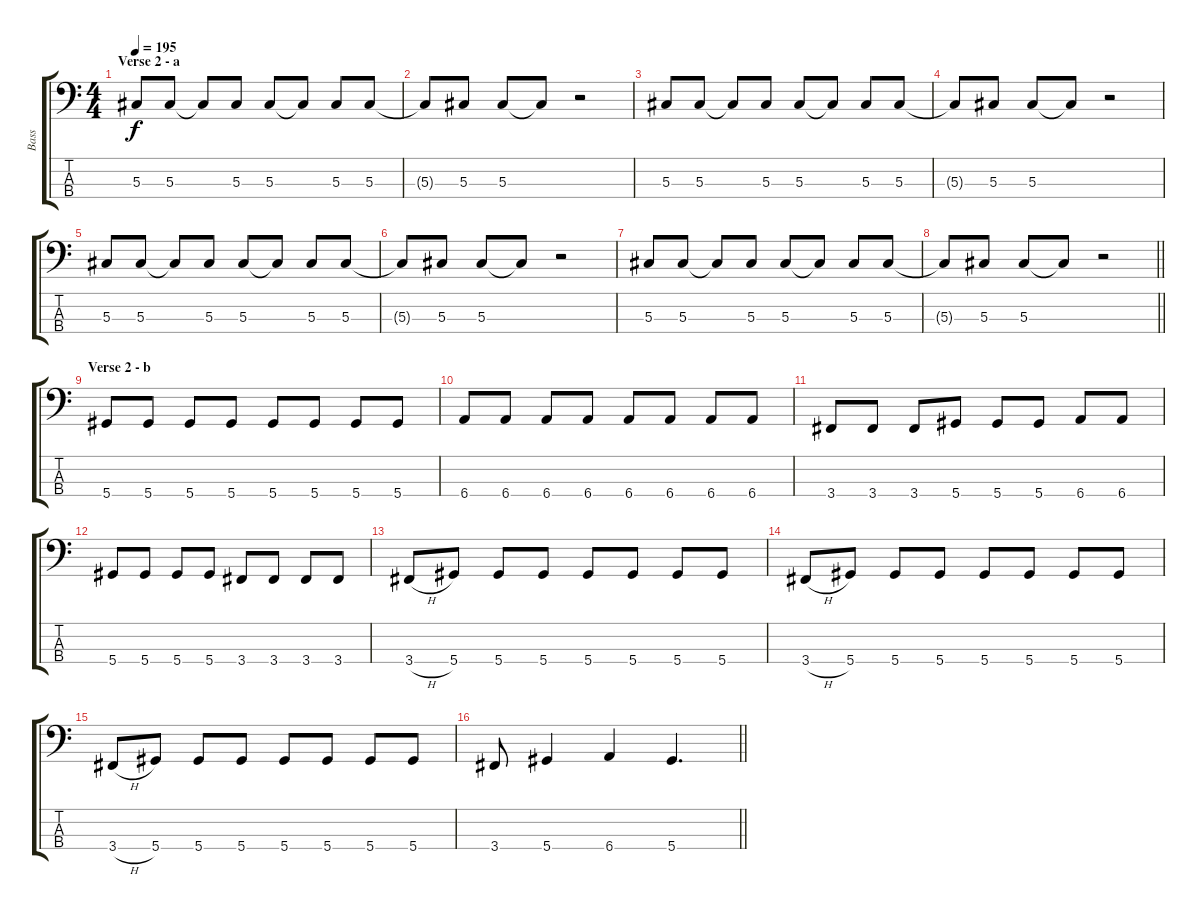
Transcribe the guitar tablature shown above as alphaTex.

\track ("Bass" "Bass") {instrument electricbasspick}
\staff {score tabs}
\tuning (Gb2 Db2 Ab1 Eb1) {hide}
\ts (4 4)
\section ("" "Verse 2 - a")
\tempo 195
\clef f4
\ks c
5.3.8{dy f} 5.3.8 5.3{t}.8 5.3.8 5.3.8 5.3{t}.8 5.3.8 5.3.8 |
5.3{t}.8 5.3.8 5.3.8 5.3{t}.8 r.2 |
5.3.8 5.3.8 5.3{t}.8 5.3.8 5.3.8 5.3{t}.8 5.3.8 5.3.8 |
5.3{t}.8 5.3.8 5.3.8 5.3{t}.8 r.2 |
5.3.8 5.3.8 5.3{t}.8 5.3.8 5.3.8 5.3{t}.8 5.3.8 5.3.8 |
5.3{t}.8 5.3.8 5.3.8 5.3{t}.8 r.2 |
5.3.8 5.3.8 5.3{t}.8 5.3.8 5.3.8 5.3{t}.8 5.3.8 5.3.8 |
\barLineRight lightlight
5.3{t}.8 5.3.8 5.3.8 5.3{t}.8 r.2 |
\section ("" "Verse 2 - b")
5.4.8 5.4.8 5.4.8 5.4.8 5.4.8 5.4.8 5.4.8 5.4.8 |
6.4.8 6.4.8 6.4.8 6.4.8 6.4.8 6.4.8 6.4.8 6.4.8 |
3.4.8 3.4.8 3.4.8 5.4.8 5.4.8 5.4.8 6.4.8 6.4.8 |
5.4.8 5.4.8 5.4.8 5.4.8 3.4.8 3.4.8 3.4.8 3.4.8 |
3.4{h}.8 5.4.8 5.4.8 5.4.8 5.4.8 5.4.8 5.4.8 5.4.8 |
3.4{h}.8 5.4.8 5.4.8 5.4.8 5.4.8 5.4.8 5.4.8 5.4.8 |
3.4{h}.8 5.4.8 5.4.8 5.4.8 5.4.8 5.4.8 5.4.8 5.4.8 |
\barLineRight lightlight
3.4.8 5.4.4 6.4.4 5.4.4{d}
